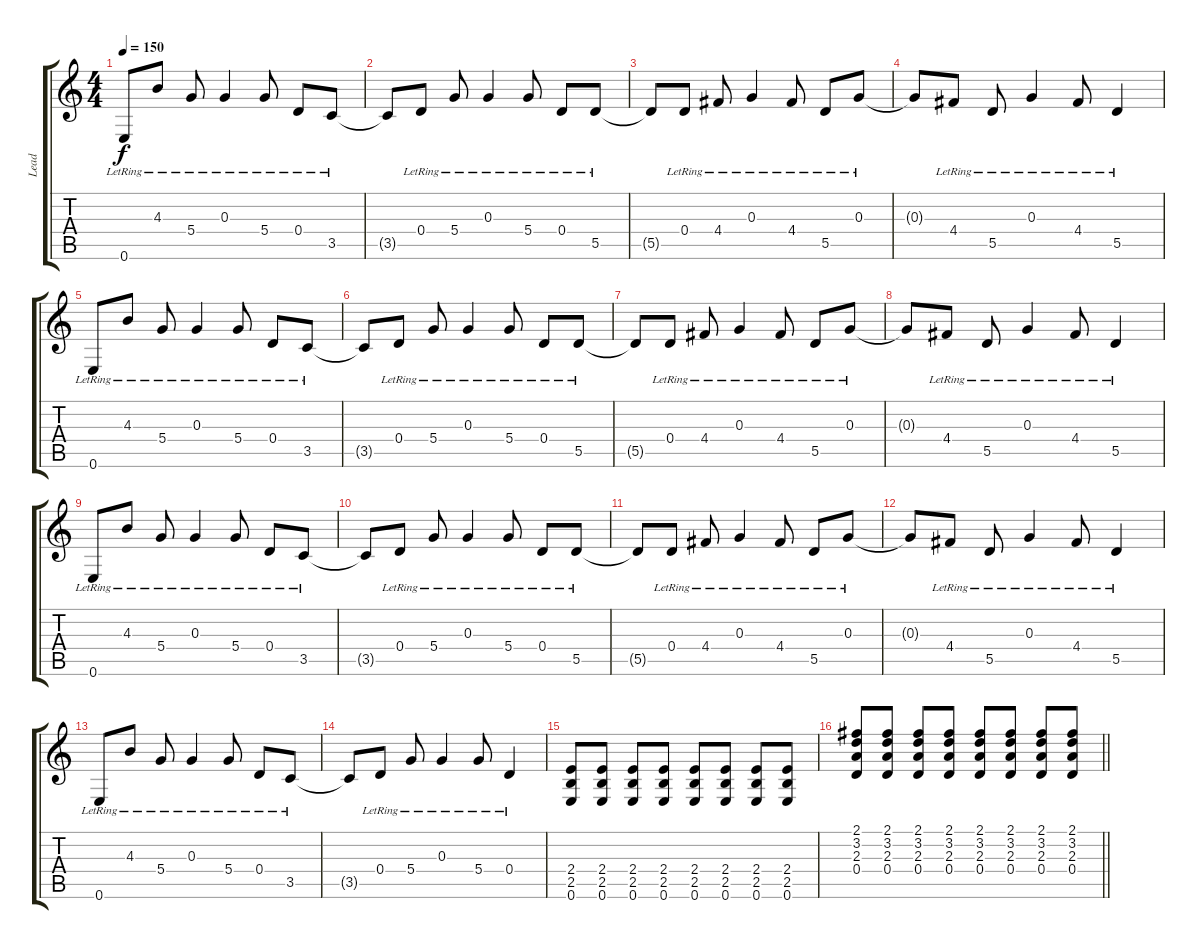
\track ("Lead" "Lead") {instrument acousticguitarsteel}
\staff {score tabs}
\tuning (E4 B3 G3 D3 A2 E2) {hide}
\ts (4 4)
\tempo 150
\clef g2
\ks c
0.6{lr}.8{dy f} 4.3{lr}.8 5.4{lr}.8 0.3{lr}.4 5.4{lr}.8 0.4{lr}.8 3.5{lr}.8 |
3.5{t}.8 0.4{lr}.8 5.4{lr}.8 0.3{lr}.4 5.4{lr}.8 0.4{lr}.8 5.5{lr}.8 |
5.5{t}.8 0.4{lr}.8 4.4{lr}.8 0.3{lr}.4 4.4{lr}.8 5.5{lr}.8 0.3{lr}.8 |
0.3{t}.8 4.4{lr}.8 5.5{lr}.8 0.3{lr}.4 4.4{lr}.8 5.5{lr}.4 |
0.6{lr}.8 4.3{lr}.8 5.4{lr}.8 0.3{lr}.4 5.4{lr}.8 0.4{lr}.8 3.5{lr}.8 |
3.5{t}.8 0.4{lr}.8 5.4{lr}.8 0.3{lr}.4 5.4{lr}.8 0.4{lr}.8 5.5{lr}.8 |
5.5{t}.8 0.4{lr}.8 4.4{lr}.8 0.3{lr}.4 4.4{lr}.8 5.5{lr}.8 0.3{lr}.8 |
0.3{t}.8 4.4{lr}.8 5.5{lr}.8 0.3{lr}.4 4.4{lr}.8 5.5{lr}.4 |
0.6{lr}.8 4.3{lr}.8 5.4{lr}.8 0.3{lr}.4 5.4{lr}.8 0.4{lr}.8 3.5{lr}.8 |
3.5{t}.8 0.4{lr}.8 5.4{lr}.8 0.3{lr}.4 5.4{lr}.8 0.4{lr}.8 5.5{lr}.8 |
5.5{t}.8 0.4{lr}.8 4.4{lr}.8 0.3{lr}.4 4.4{lr}.8 5.5{lr}.8 0.3{lr}.8 |
0.3{t}.8 4.4{lr}.8 5.5{lr}.8 0.3{lr}.4 4.4{lr}.8 5.5{lr}.4 |
0.6{lr}.8 4.3{lr}.8 5.4{lr}.8 0.3{lr}.4 5.4{lr}.8 0.4{lr}.8 3.5{lr}.8 |
3.5{t}.8 0.4{lr}.8 5.4{lr}.8 0.3{lr}.4 5.4{lr}.8 0.4{lr}.4 |
(2.4 2.5 0.6).8 (2.4 2.5 0.6).8 (2.4 2.5 0.6).8 (2.4 2.5 0.6).8 (2.4 2.5 0.6).8 (2.4 2.5 0.6).8 (2.4 2.5 0.6).8 (2.4 2.5 0.6).8 |
\barLineRight lightlight
(2.1 3.2 2.3 0.4).8 (2.1 3.2 2.3 0.4).8 (2.1 3.2 2.3 0.4).8 (2.1 3.2 2.3 0.4).8 (2.1 3.2 2.3 0.4).8 (2.1 3.2 2.3 0.4).8 (2.1 3.2 2.3 0.4).8 (2.1 3.2 2.3 0.4).8
